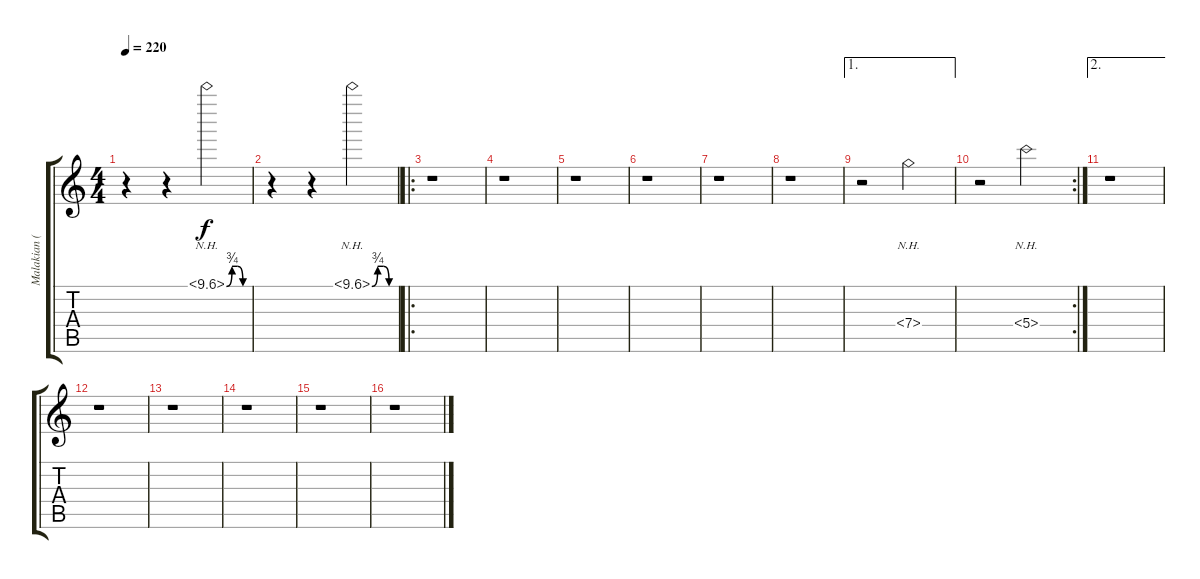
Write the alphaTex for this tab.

\track ("Malakian (Backround)" "Malakian (") {instrument distortionguitar}
\staff {score tabs}
\tuning (D4 A3 F3 C3 G2 C2) {hide}
\ts (4 4)
\tempo 220
\clef g2
\ks c
r.4{dy f} r.4 10.1{be (custom 0 0 15 3 30 3 45 0 60 0) nh}.2 |
r.4 r.4 10.1{be (custom 0 0 15 3 30 3 45 0 60 0) nh}.2 |
\ro
r.1 |
r.1 |
r.1 |
r.1 |
r.1 |
r.1 |
\ae 1
r.2 7.4{nh}.2 |
\rc 2
r.2 5.4{nh}.2 |
\ae 2
r.1 |
r.1 |
r.1 |
r.1 |
r.1 |
r.1
